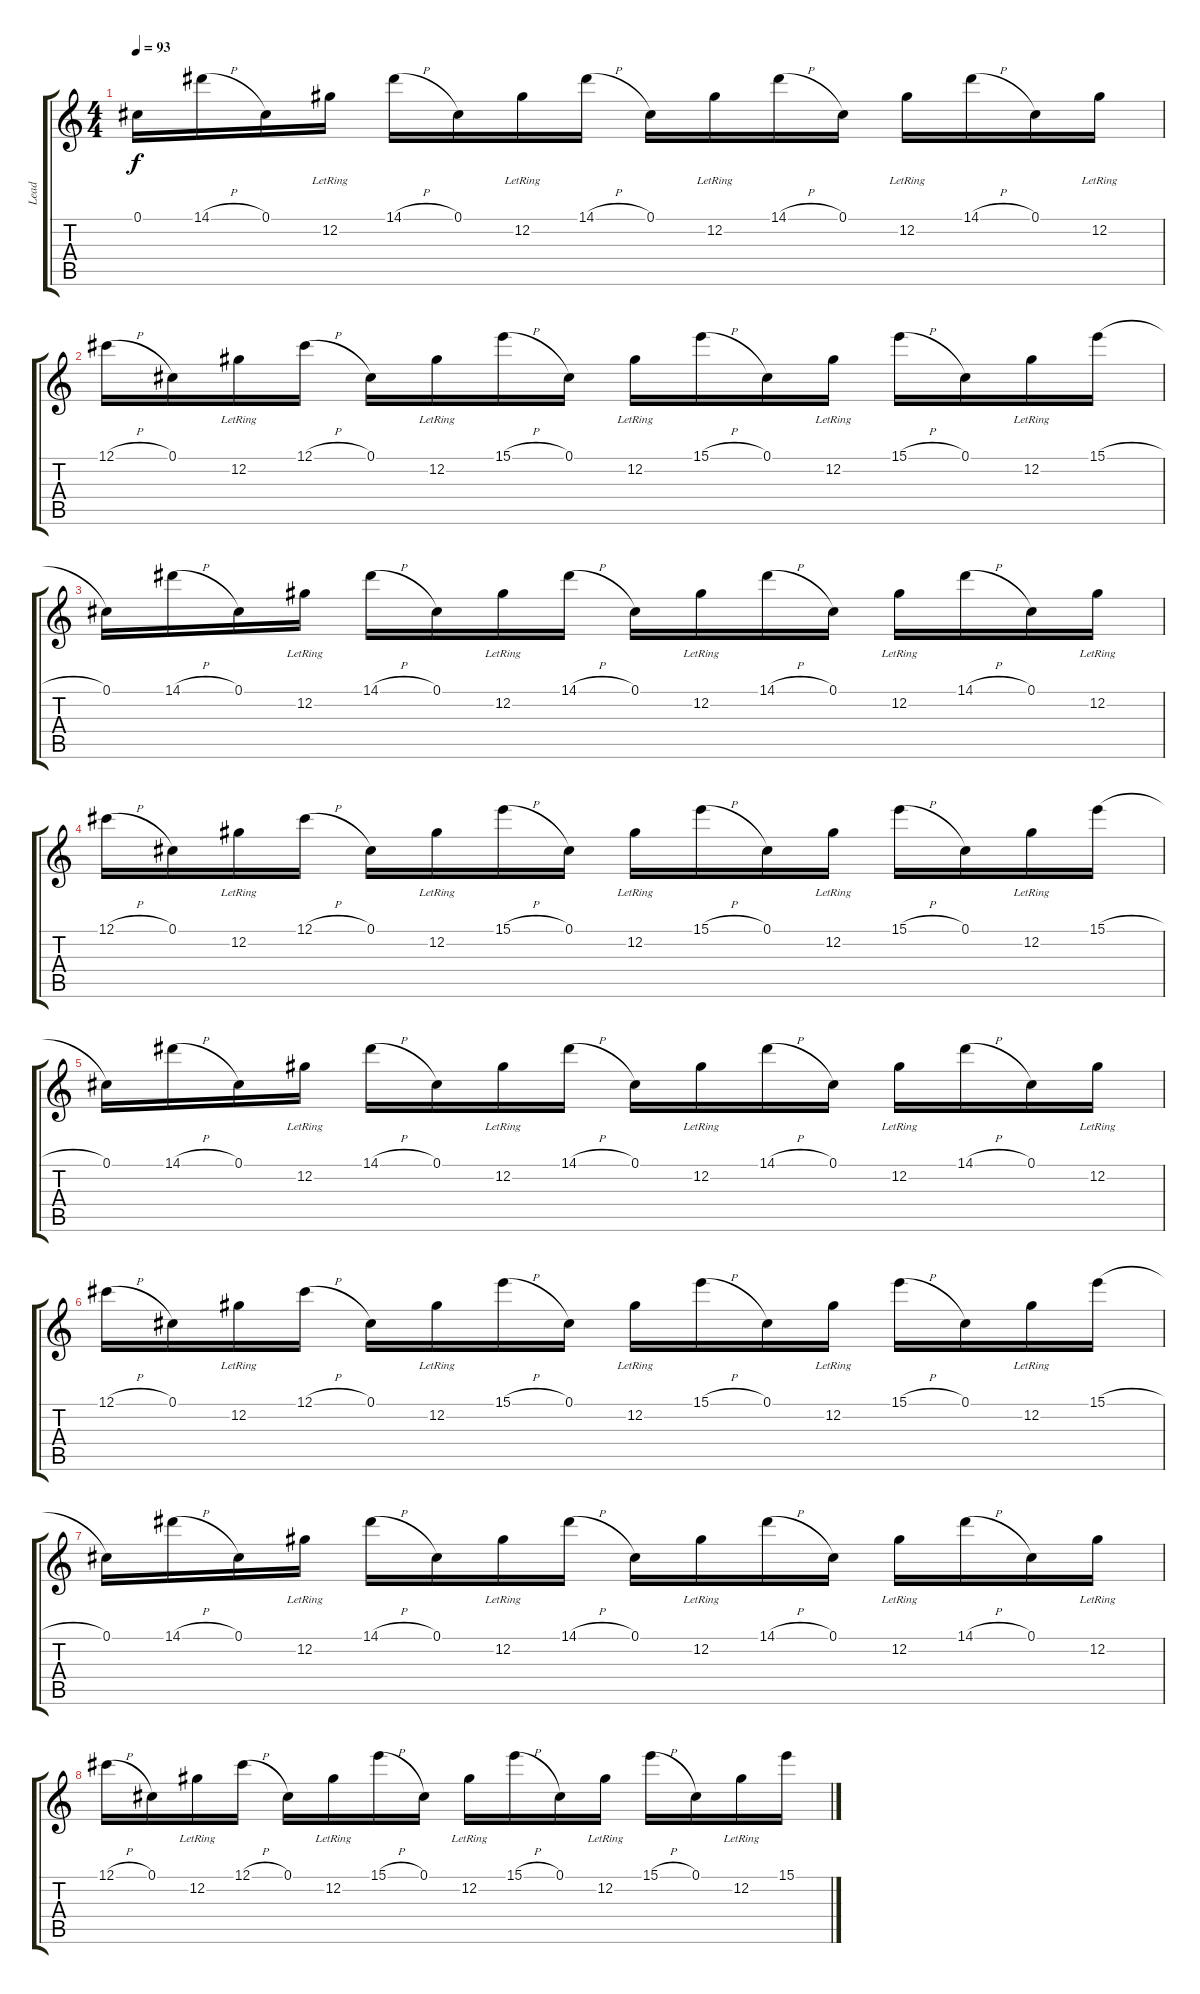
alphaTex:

\track ("Lead" "Lead") {instrument overdrivenguitar}
\staff {score tabs}
\tuning (Db4 Ab3 E3 B2 Gb2 Db2) {hide}
\ts (4 4)
\tempo 93
\clef g2
\ks c
0.1.16{dy f} 14.1{h}.16 0.1.16 12.2{lr}.16 14.1{h}.16 0.1.16 12.2{lr}.16 14.1{h}.16 0.1.16 12.2{lr}.16 14.1{h}.16 0.1.16 12.2{lr}.16 14.1{h}.16 0.1.16 12.2{lr}.16 |
12.1{h}.16 0.1.16 12.2{lr}.16 12.1{h}.16 0.1.16 12.2{lr}.16 15.1{h}.16 0.1.16 12.2{lr}.16 15.1{h}.16 0.1.16 12.2{lr}.16 15.1{h}.16 0.1.16 12.2{lr}.16 15.1{h}.16 |
0.1.16 14.1{h}.16 0.1.16 12.2{lr}.16 14.1{h}.16 0.1.16 12.2{lr}.16 14.1{h}.16 0.1.16 12.2{lr}.16 14.1{h}.16 0.1.16 12.2{lr}.16 14.1{h}.16 0.1.16 12.2{lr}.16 |
12.1{h}.16 0.1.16 12.2{lr}.16 12.1{h}.16 0.1.16 12.2{lr}.16 15.1{h}.16 0.1.16 12.2{lr}.16 15.1{h}.16 0.1.16 12.2{lr}.16 15.1{h}.16 0.1.16 12.2{lr}.16 15.1{h}.16 |
0.1.16 14.1{h}.16 0.1.16 12.2{lr}.16 14.1{h}.16 0.1.16 12.2{lr}.16 14.1{h}.16 0.1.16 12.2{lr}.16 14.1{h}.16 0.1.16 12.2{lr}.16 14.1{h}.16 0.1.16 12.2{lr}.16 |
12.1{h}.16 0.1.16 12.2{lr}.16 12.1{h}.16 0.1.16 12.2{lr}.16 15.1{h}.16 0.1.16 12.2{lr}.16 15.1{h}.16 0.1.16 12.2{lr}.16 15.1{h}.16 0.1.16 12.2{lr}.16 15.1{h}.16 |
0.1.16 14.1{h}.16 0.1.16 12.2{lr}.16 14.1{h}.16 0.1.16 12.2{lr}.16 14.1{h}.16 0.1.16 12.2{lr}.16 14.1{h}.16 0.1.16 12.2{lr}.16 14.1{h}.16 0.1.16 12.2{lr}.16 |
12.1{h}.16 0.1.16 12.2{lr}.16 12.1{h}.16 0.1.16 12.2{lr}.16 15.1{h}.16 0.1.16 12.2{lr}.16 15.1{h}.16 0.1.16 12.2{lr}.16 15.1{h}.16 0.1.16 12.2{lr}.16 15.1{h}.16
